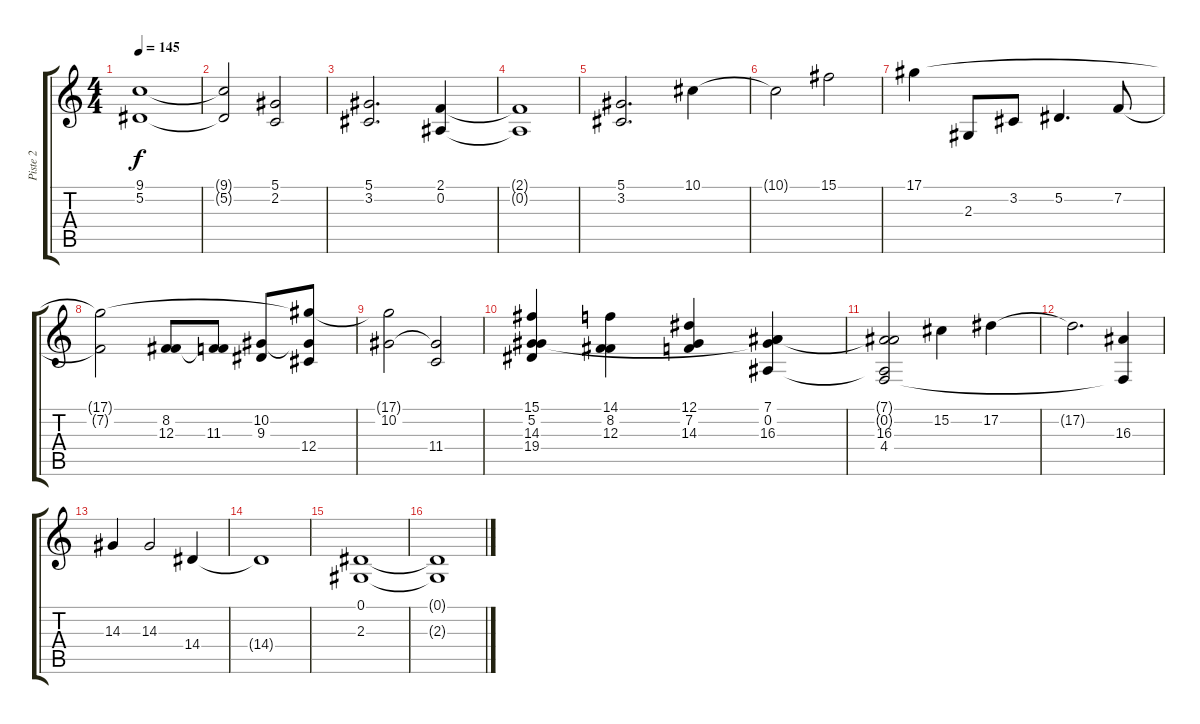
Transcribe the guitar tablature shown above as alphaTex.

\track ("Piste 2" "Piste 2") {instrument stringensemble1}
\staff {score tabs}
\tuning (Eb4 Bb3 Gb3 Db3 Ab2 Eb2) {hide}
\ts (4 4)
\tempo 145
\clef g2
\ks c
(9.1 5.2).1{dy f} |
(9.1{t} 5.2{t}).2 (5.1 2.2).2 |
(5.1 3.2).2{d} (2.1 0.2).4 |
(2.1{t} 0.2{t}).1 |
(5.1 3.2).2{d} 10.1.4 |
10.1{t}.2 15.1.2 |
17.1.4 2.3.8 3.2.8 5.2.4{d} 7.2.8 |
(17.1{t} 7.2{t}).2 (8.2 12.3).8 (8.2{t} 11.3).8 (10.2 9.3).8 (17.1{t} 10.2{t} 12.4).8 |
(17.1{t} 10.2).2 (10.2{t} 11.4).2 |
(15.1 5.2 14.3 19.4).4 (14.1 8.2 12.3).4 (12.1 7.2 14.3).4 (7.1 0.2 16.3 19.4{t}).4 |
(7.1{t} 0.2{t} 16.3 4.4).2 15.2.4 17.2.4 |
17.2{t}.2{d} (16.3 4.4{t}).4 |
14.3.4 14.3.2 14.4.4 |
14.4{t}.1 |
(0.1 2.3).1 |
(0.1{t} 2.3{t}).1
